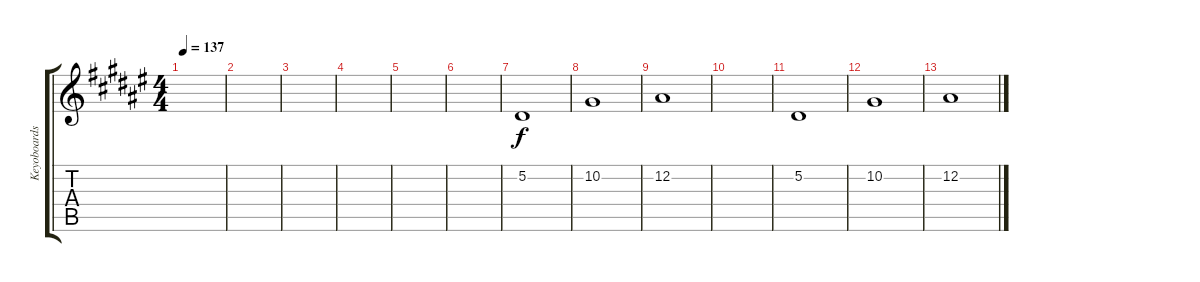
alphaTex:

\track ("Keyoboards" "Keyoboards") {instrument stringensemble1}
\staff {score tabs}
\tuning (Eb4 Bb3 Gb3 Db3 Ab2 Db2) {hide}
\ts (4 4)
\tempo 137
\clef g2
\ks d#minor
|
|
|
|
|
|
5.2.1 |
10.2.1 |
12.2.1 |
|
5.2.1 |
10.2.1 |
12.2.1
